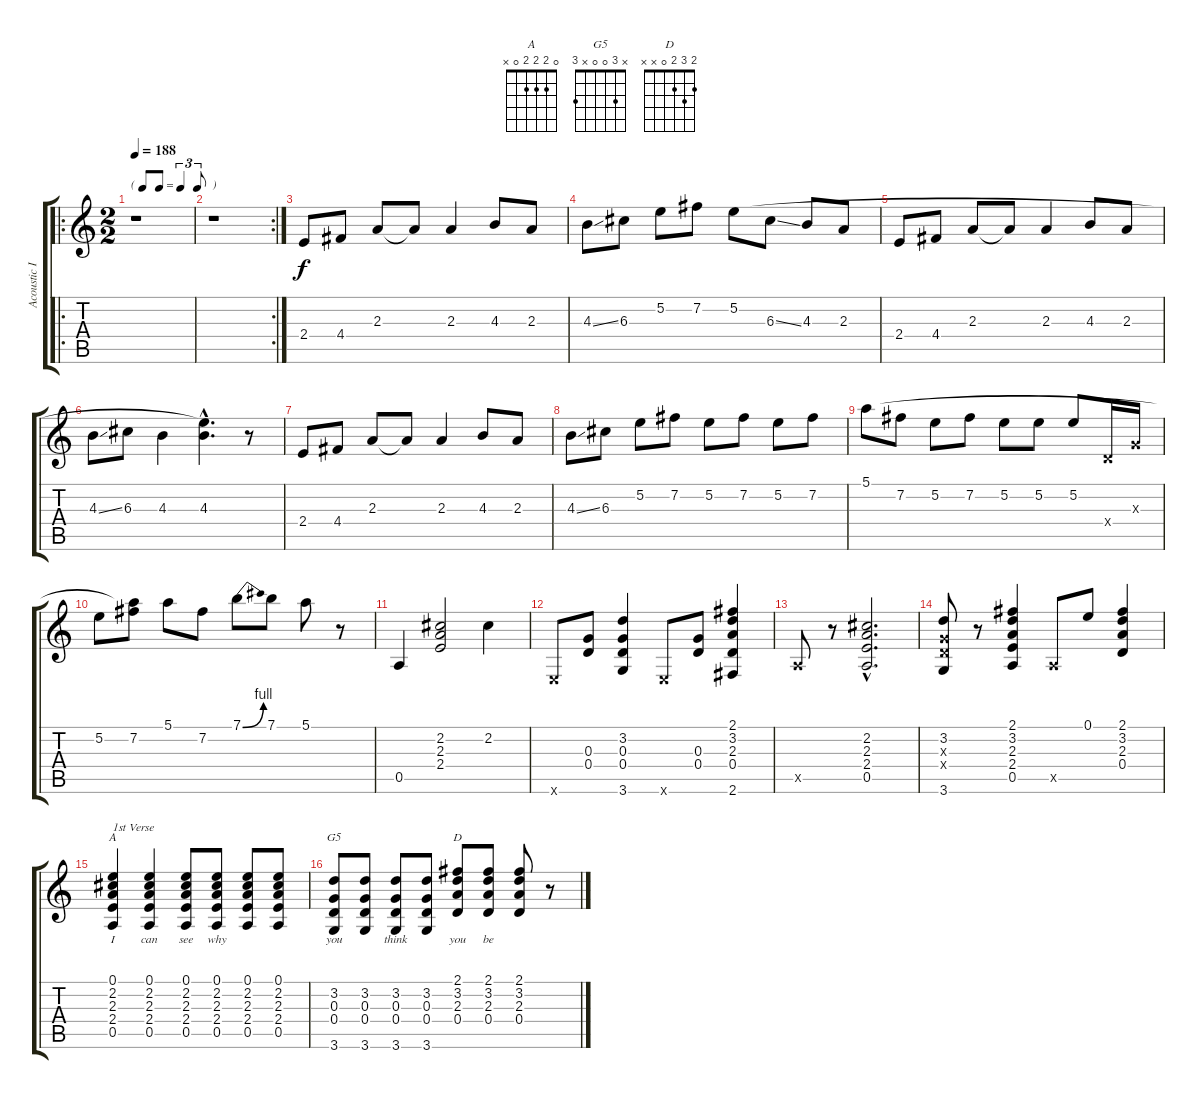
\track ("Acoustic II" "Acoustic I") {instrument acousticguitarsteel}
\staff {score tabs}
\tuning (E4 B3 G3 D3 A2 E2) {hide}
\chord ("A" 0 2 2 2 0 x)
\chord ("G5" x 3 0 0 x 3)
\chord ("D" 2 3 2 0 x x)
\ro
\ts (2 2)
\tf triplet8th
\tempo 188
\clef g2
\ks c
r.1{dy f instrument acousticguitarsteel} |
\rc 2
r.1 |
2.4.8 4.4.8 2.3.8 2.3{t}.8 2.3.4 4.3.8 2.3.8 |
4.3{ss}.8 6.3.8 5.2.8 7.2.8 5.2.8 6.3{ss}.8 4.3.8 2.3.8 |
2.4.8 4.4.8 2.3.8 2.3{t}.8 2.3.4 4.3.8 2.3.8 |
4.3{ss}.8 6.3.8 4.3.4 (5.2{hac t} 4.3{hac}).4{d} r.8 |
2.4.8 4.4.8 2.3.8 2.3{t}.8 2.3.4 4.3.8 2.3.8 |
4.3{ss}.8 6.3.8 5.2.8 7.2.8 5.2.8 7.2.8 5.2.8 7.2.8 |
5.1.8 7.2.8 5.2.8 7.2.8 5.2.8 5.2.8 5.2.8 0.4{x}.16 0.3{x}.16 |
5.2.8 (5.1{t} 7.2).8 5.1.8 7.2.8 7.1{be (bend 0 0 60 4)}.8 7.1.8 5.1.8 r.8 |
0.5.4 (2.2 2.3 2.4).2 2.2.4 |
0.6{x}.8 (0.3 0.4).8 (3.2 0.3 0.4 3.6).4 0.6{x}.8 (0.3 0.4).8 (2.1 3.2 2.3 0.4 2.6).4 |
0.5{x}.8 r.8 (2.2{hac} 2.3{hac} 2.4{hac} 0.5{hac}).2{d} |
(3.2 0.3{x} 0.4{x} 3.6).8 r.8 (2.1 3.2 2.3 2.4 0.5).4 0.5{x}.8 0.1.8 (2.1 3.2 2.3 0.4).4 |
(0.1 2.2 2.3 2.4 0.5).4{ch "A" txt "1st Verse" lyrics (0 "I") lyrics (1 "") lyrics (2 "") lyrics (3 "") lyrics (4 "")} (0.1 2.2 2.3 2.4 0.5).4{lyrics (0 "can") lyrics (1 "") lyrics (2 "") lyrics (3 "") lyrics (4 "")} (0.1 2.2 2.3 2.4 0.5).8{lyrics (0 "see") lyrics (1 "") lyrics (2 "") lyrics (3 "") lyrics (4 "")} (0.1 2.2 2.3 2.4 0.5).8{lyrics (0 "why") lyrics (1 "") lyrics (2 "") lyrics (3 "") lyrics (4 "")} (0.1 2.2 2.3 2.4 0.5).8{lyrics (0 "") lyrics (1 "") lyrics (2 "") lyrics (3 "") lyrics (4 "")} (0.1 2.2 2.3 2.4 0.5).8{lyrics (0 "") lyrics (1 "") lyrics (2 "") lyrics (3 "") lyrics (4 "")} |
(3.2 0.3 0.4 3.6).8{ch "G5" lyrics (0 "you") lyrics (1 "") lyrics (2 "") lyrics (3 "") lyrics (4 "")} (3.2 0.3 0.4 3.6).8{lyrics (0 "") lyrics (1 "") lyrics (2 "") lyrics (3 "") lyrics (4 "")} (3.2 0.3 0.4 3.6).8{lyrics (0 "think") lyrics (1 "") lyrics (2 "") lyrics (3 "") lyrics (4 "")} (3.2 0.3 0.4 3.6).8{lyrics (0 "") lyrics (1 "") lyrics (2 "") lyrics (3 "") lyrics (4 "")} (2.1 3.2 2.3 0.4).8{ch "D" lyrics (0 "you") lyrics (1 "") lyrics (2 "") lyrics (3 "") lyrics (4 "")} (2.1 3.2 2.3 0.4).8{lyrics (0 "be") lyrics (1 "") lyrics (2 "") lyrics (3 "") lyrics (4 "")} (2.1 3.2 2.3 0.4).8{lyrics (0 "") lyrics (1 "") lyrics (2 "") lyrics (3 "") lyrics (4 "")} r.8
